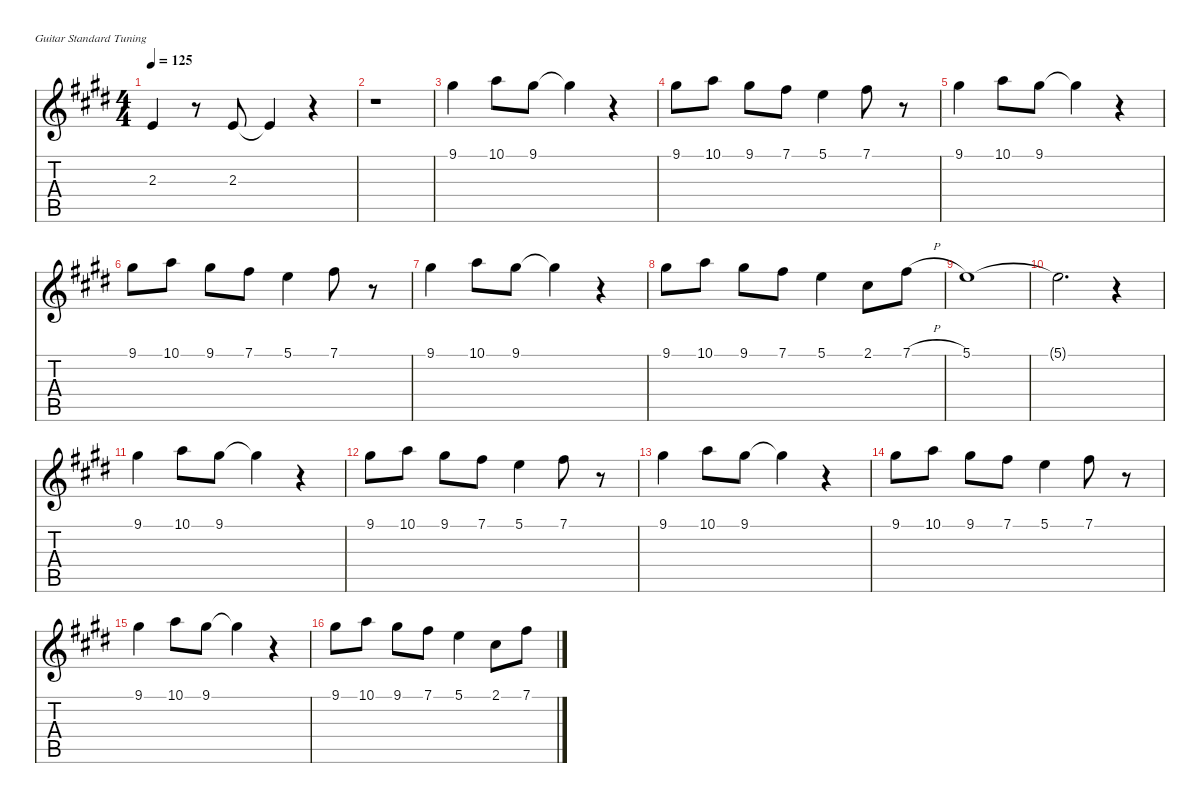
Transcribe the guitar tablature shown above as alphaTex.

\defaultSystemsLayout 4
\hideDynamics
\bracketExtendMode nobrackets
\singleTrackTrackNamePolicy hidden
\multiTrackTrackNamePolicy hidden
\otherSystemsTrackNameOrientation horizontal
\track ("Vocal" "eh.") {instrument englishhorn}
\staff {score tabs}
\tuning (E4 B3 G3 D3 A2 E2)
\displaytranspose 7
\ts (4 4)
\tempo 125
\clef g2
\ks e
2.3{acc forcenatural}.4{dy f beam Up} r.8{beam Up} 2.3{acc forcenatural}.8{beam Up} 2.3{t acc forcenatural}.4{beam Up} r.4{beam Up} |
r.1{beam Down} |
9.1{acc #}.4{instrument synthvoice beam Down} 10.1{acc forcenatural}.8{beam Down} 9.1{acc #}.8{beam Down} 9.1{t acc #}.4{beam Down} r.4{beam Down} |
9.1{acc #}.8{beam Down} 10.1{acc forcenatural}.8{beam Down} 9.1{acc #}.8{beam Down} 7.1{acc #}.8{beam Down} 5.1{acc forcenatural}.4{beam Down} 7.1{acc #}.8{beam Down} r.8{beam Down} |
9.1{acc #}.4{beam Down} 10.1{acc forcenatural}.8{beam Down} 9.1{acc #}.8{beam Down} 9.1{t acc #}.4{beam Down} r.4{beam Down} |
9.1{acc #}.8{beam Down} 10.1{acc forcenatural}.8{beam Down} 9.1{acc #}.8{beam Down} 7.1{acc #}.8{beam Down} 5.1{acc forcenatural}.4{beam Down} 7.1{acc #}.8{beam Down} r.8{beam Down} |
9.1{acc #}.4{beam Down} 10.1{acc forcenatural}.8{beam Down} 9.1{acc #}.8{beam Down} 9.1{t acc #}.4{beam Down} r.4{beam Down} |
9.1{acc #}.8{beam Down} 10.1{acc forcenatural}.8{beam Down} 9.1{acc #}.8{beam Down} 7.1{acc #}.8{beam Down} 5.1{acc forcenatural}.4{beam Down} 2.1{acc #}.8{beam Down} 7.1{h acc #}.8{beam Down} |
5.1{acc forcenatural}.1{beam Down} |
5.1{t acc forcenatural}.2{d beam Down} r.4{beam Down} |
9.1{acc #}.4{beam Down} 10.1{acc forcenatural}.8{beam Down} 9.1{acc #}.8{beam Down} 9.1{t acc #}.4{beam Down} r.4{beam Down} |
9.1{acc #}.8{beam Down} 10.1{acc forcenatural}.8{beam Down} 9.1{acc #}.8{beam Down} 7.1{acc #}.8{beam Down} 5.1{acc forcenatural}.4{beam Down} 7.1{acc #}.8{beam Down} r.8{beam Down} |
9.1{acc #}.4{beam Down} 10.1{acc forcenatural}.8{beam Down} 9.1{acc #}.8{beam Down} 9.1{t acc #}.4{beam Down} r.4{beam Down} |
9.1{acc #}.8{beam Down} 10.1{acc forcenatural}.8{beam Down} 9.1{acc #}.8{beam Down} 7.1{acc #}.8{beam Down} 5.1{acc forcenatural}.4{beam Down} 7.1{acc #}.8{beam Down} r.8{beam Down} |
9.1{acc #}.4{beam Down} 10.1{acc forcenatural}.8{beam Down} 9.1{acc #}.8{beam Down} 9.1{t acc #}.4{beam Down} r.4{beam Down} |
9.1{acc #}.8{beam Down} 10.1{acc forcenatural}.8{beam Down} 9.1{acc #}.8{beam Down} 7.1{acc #}.8{beam Down} 5.1{acc forcenatural}.4{beam Down} 2.1{acc #}.8{beam Down} 7.1{h acc #}.8{beam Down}
